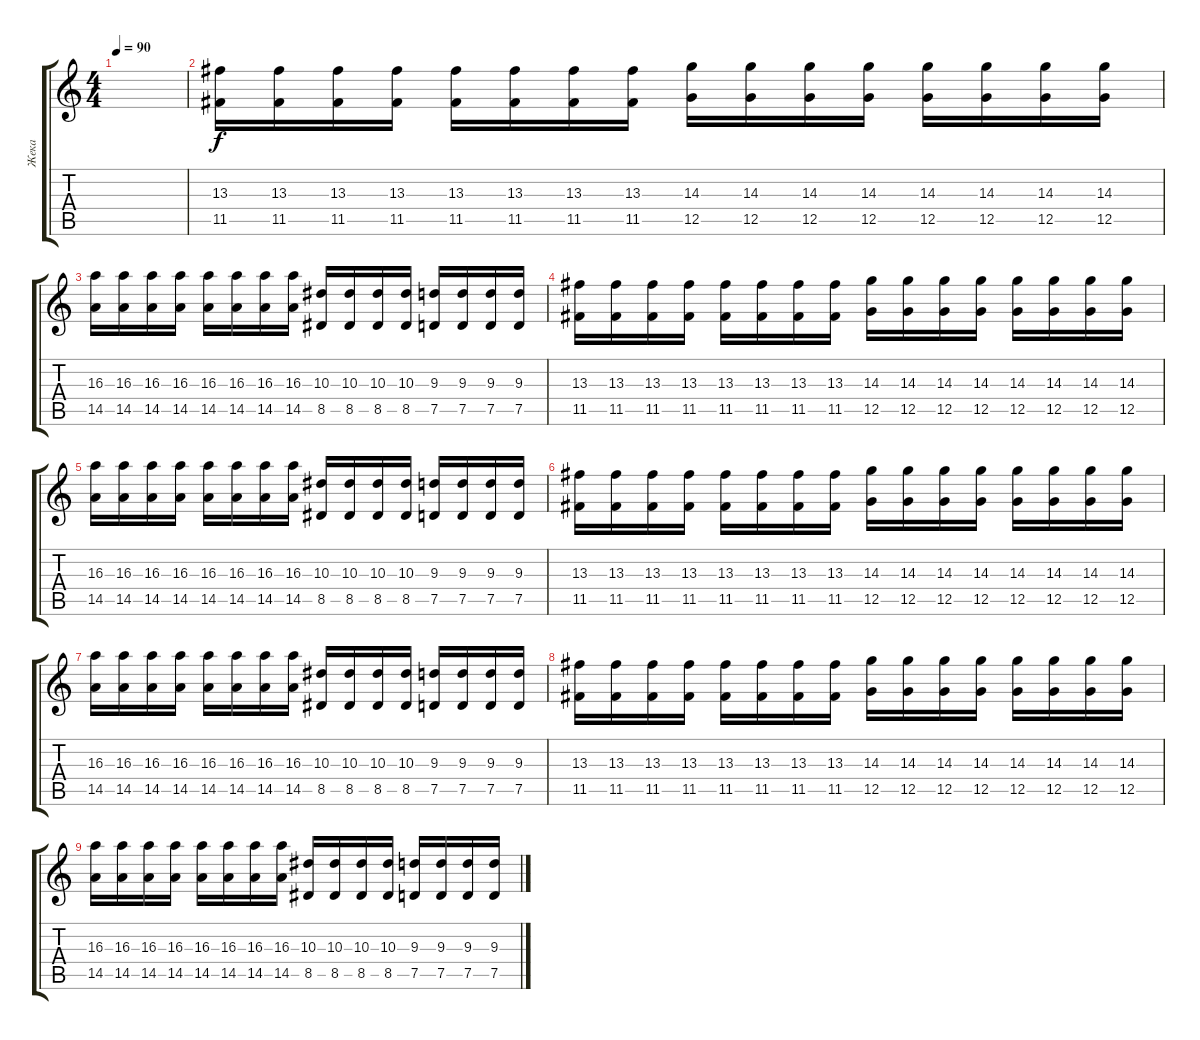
\track ("Жека" "Жека") {instrument overdrivenguitar}
\staff {score tabs}
\tuning (D4 A3 F3 C3 G2 C2) {hide}
\ts (4 4)
\tempo 90
\clef g2
\ks c
|
(13.3 11.5).16 (13.3 11.5).16 (13.3 11.5).16 (13.3 11.5).16 (13.3 11.5).16 (13.3 11.5).16 (13.3 11.5).16 (13.3 11.5).16 (14.3 12.5).16 (14.3 12.5).16 (14.3 12.5).16 (14.3 12.5).16 (14.3 12.5).16 (14.3 12.5).16 (14.3 12.5).16 (14.3 12.5).16 |
(16.3 14.5).16 (16.3 14.5).16 (16.3 14.5).16 (16.3 14.5).16 (16.3 14.5).16 (16.3 14.5).16 (16.3 14.5).16 (16.3 14.5).16 (10.3 8.5).16 (10.3 8.5).16 (10.3 8.5).16 (10.3 8.5).16 (9.3 7.5).16 (9.3 7.5).16 (9.3 7.5).16 (9.3 7.5).16 |
(13.3 11.5).16 (13.3 11.5).16 (13.3 11.5).16 (13.3 11.5).16 (13.3 11.5).16 (13.3 11.5).16 (13.3 11.5).16 (13.3 11.5).16 (14.3 12.5).16 (14.3 12.5).16 (14.3 12.5).16 (14.3 12.5).16 (14.3 12.5).16 (14.3 12.5).16 (14.3 12.5).16 (14.3 12.5).16 |
(16.3 14.5).16 (16.3 14.5).16 (16.3 14.5).16 (16.3 14.5).16 (16.3 14.5).16 (16.3 14.5).16 (16.3 14.5).16 (16.3 14.5).16 (10.3 8.5).16 (10.3 8.5).16 (10.3 8.5).16 (10.3 8.5).16 (9.3 7.5).16 (9.3 7.5).16 (9.3 7.5).16 (9.3 7.5).16 |
(13.3 11.5).16 (13.3 11.5).16 (13.3 11.5).16 (13.3 11.5).16 (13.3 11.5).16 (13.3 11.5).16 (13.3 11.5).16 (13.3 11.5).16 (14.3 12.5).16 (14.3 12.5).16 (14.3 12.5).16 (14.3 12.5).16 (14.3 12.5).16 (14.3 12.5).16 (14.3 12.5).16 (14.3 12.5).16 |
(16.3 14.5).16 (16.3 14.5).16 (16.3 14.5).16 (16.3 14.5).16 (16.3 14.5).16 (16.3 14.5).16 (16.3 14.5).16 (16.3 14.5).16 (10.3 8.5).16 (10.3 8.5).16 (10.3 8.5).16 (10.3 8.5).16 (9.3 7.5).16 (9.3 7.5).16 (9.3 7.5).16 (9.3 7.5).16 |
(13.3 11.5).16 (13.3 11.5).16 (13.3 11.5).16 (13.3 11.5).16 (13.3 11.5).16 (13.3 11.5).16 (13.3 11.5).16 (13.3 11.5).16 (14.3 12.5).16 (14.3 12.5).16 (14.3 12.5).16 (14.3 12.5).16 (14.3 12.5).16 (14.3 12.5).16 (14.3 12.5).16 (14.3 12.5).16 |
(16.3 14.5).16 (16.3 14.5).16 (16.3 14.5).16 (16.3 14.5).16 (16.3 14.5).16 (16.3 14.5).16 (16.3 14.5).16 (16.3 14.5).16 (10.3 8.5).16 (10.3 8.5).16 (10.3 8.5).16 (10.3 8.5).16 (9.3 7.5).16 (9.3 7.5).16 (9.3 7.5).16 (9.3 7.5).16
